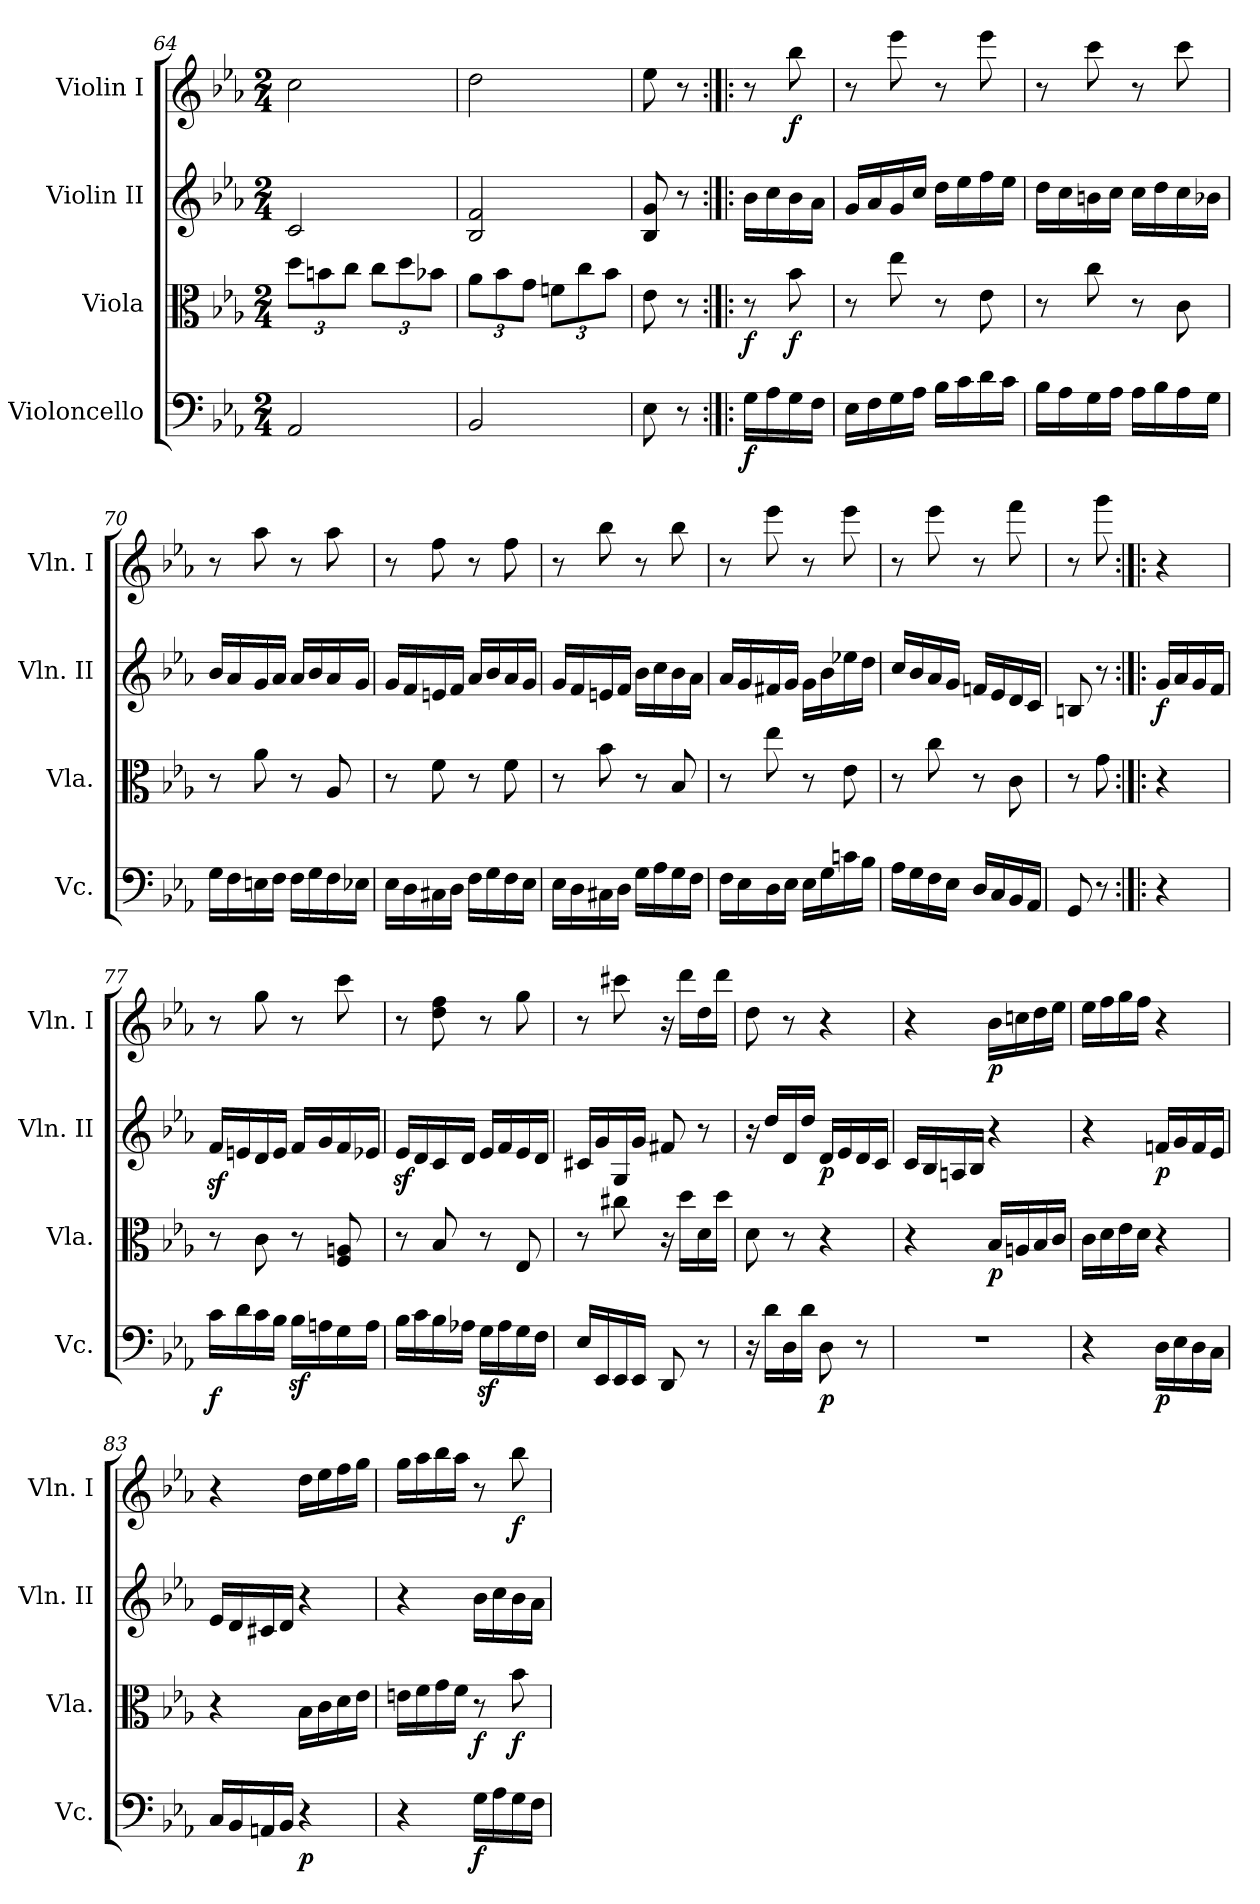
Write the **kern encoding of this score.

**kern	**dynam	**kern	**dynam	**kern	**dynam	**kern	**dynam
*part4	*part4	*part3	*part3	*part2	*part2	*part1	*part1
*staff4	*staff4	*staff3	*staff3	*staff2	*staff2	*staff1	*staff1
*I"Violoncello	*	*I"Viola	*	*I"Violin II	*	*I"Violin I	*
*I'Vc.	*	*I'Vla.	*	*I'Vln. II	*	*I'Vln. I	*
*clefF4	*	*clefC3	*	*clefG2	*	*clefG2	*
*k[b-e-a-]	*	*k[b-e-a-]	*	*k[b-e-a-]	*	*k[b-e-a-]	*
*M2/4	*	*M2/4	*	*M2/4	*	*M2/4	*
*	*	*Xbrackettup	*	*	*	*	*
=64	=64	=64	=64	=64	=64	=64	=64
2AA-/	.	12dd\L	.	2c/	.	2cc\	.
.	.	12bn\	.	.	.	.	.
.	.	12cc\J	.	.	.	.	.
.	.	12cc\L	.	.	.	.	.
.	.	12dd\	.	.	.	.	.
.	.	12b-X\J	.	.	.	.	.
=65	=65	=65	=65	=65	=65	=65	=65
2BB-/	.	12a-\L	.	2B-/ 2f/	.	2dd\	.
.	.	12b-\	.	.	.	.	.
.	.	12g\J	.	.	.	.	.
.	.	12fn\L	.	.	.	.	.
.	.	12cc\	.	.	.	.	.
.	.	12b-\J	.	.	.	.	.
=66	=66	=66	=66	=66	=66	=66	=66
8E-\	.	8e-\	.	8B-/ 8g/	.	8ee-\	.
8r	.	8r	.	8r	.	8r	.
=67:|!|:	=67:|!|:	=67:|!|:	=67:|!|:	=67:|!|:	=67:|!|:	=67:|!|:	=67:|!|:
!	!LO:DY:b	!	!LO:DY:b	!	!	!	!
16G\LL	f	8r	f	16b-\LL	.	8r	.
16A-\	.	.	.	16cc\	.	.	.
!	!	!	!LO:DY:b	!	!	!	!LO:DY:b
16G\	.	8b-\	f	16b-\	.	8bb-\	f
16F\JJ	.	.	.	16a-\JJ	.	.	.
=68	=68	=68	=68	=68	=68	=68	=68
16E-\LL	.	8r	.	16g/LL	.	8r	.
16F\	.	.	.	16a-/	.	.	.
16G\	.	8ee-\	.	16g/	.	8eee-\	.
16A-\JJ	.	.	.	16cc/JJ	.	.	.
16B-\LL	.	8r	.	16dd\LL	.	8r	.
16c\	.	.	.	16ee-\	.	.	.
16d\	.	8e-\	.	16ff\	.	8eee-\	.
16c\JJ	.	.	.	16ee-\JJ	.	.	.
!!LO:PB:g=z
=69	=69	=69	=69	=69	=69	=69	=69
16B-\LL	.	8r	.	16dd\LL	.	8r	.
16A-\	.	.	.	16cc\	.	.	.
16G\	.	8cc\	.	16bn\	.	8ccc\	.
16A-\JJ	.	.	.	16cc\JJ	.	.	.
16A-\LL	.	8r	.	16cc\LL	.	8r	.
16B-\	.	.	.	16dd\	.	.	.
16A-\	.	8c\	.	16cc\	.	8ccc\	.
16G\JJ	.	.	.	16b-X\JJ	.	.	.
=70	=70	=70	=70	=70	=70	=70	=70
16G\LL	.	8r	.	16b-/LL	.	8r	.
16F\	.	.	.	16a-/	.	.	.
16En\	.	8a-\	.	16g/	.	8aa-\	.
16F\JJ	.	.	.	16a-/JJ	.	.	.
16F\LL	.	8r	.	16a-/LL	.	8r	.
16G\	.	.	.	16b-/	.	.	.
16F\	.	8A-/	.	16a-/	.	8aa-\	.
16E-X\JJ	.	.	.	16g/JJ	.	.	.
=71	=71	=71	=71	=71	=71	=71	=71
16E-\LL	.	8r	.	16g/LL	.	8r	.
16D\	.	.	.	16f/	.	.	.
16C#X\	.	8f\	.	16en/	.	8ff\	.
16D\JJ	.	.	.	16f/JJ	.	.	.
16F\LL	.	8r	.	16a-/LL	.	8r	.
16G\	.	.	.	16b-/	.	.	.
16F\	.	8f\	.	16a-/	.	8ff\	.
16E-\JJ	.	.	.	16g/JJ	.	.	.
=72	=72	=72	=72	=72	=72	=72	=72
16E-\LL	.	8r	.	16g/LL	.	8r	.
16D\	.	.	.	16f/	.	.	.
16C#X\	.	8b-\	.	16en/	.	8bb-\	.
16D\JJ	.	.	.	16f/JJ	.	.	.
16G\LL	.	8r	.	16b-\LL	.	8r	.
16A-\	.	.	.	16cc\	.	.	.
16G\	.	8B-/	.	16b-\	.	8bb-\	.
16F\JJ	.	.	.	16a-\JJ	.	.	.
=73	=73	=73	=73	=73	=73	=73	=73
16F\LL	.	8r	.	16a-/LL	.	8r	.
16E-\	.	.	.	16g/	.	.	.
16D\	.	8ee-\	.	16f#X/	.	8eee-\	.
16E-\JJ	.	.	.	16g/JJ	.	.	.
16E-\LL	.	8r	.	16g\LL	.	8r	.
16G\	.	.	.	16b-\	.	.	.
16cn\	.	8e-\	.	16ee-X\	.	8eee-\	.
16B-\JJ	.	.	.	16dd\JJ	.	.	.
!!LO:LB:g=z
=74	=74	=74	=74	=74	=74	=74	=74
16A-\LL	.	8r	.	16cc/LL	.	8r	.
16G\	.	.	.	16b-/	.	.	.
16F\	.	8cc\	.	16a-/	.	8eee-\	.
16E-\JJ	.	.	.	16g/JJ	.	.	.
16D/LL	.	8r	.	16fn/LL	.	8r	.
16C/	.	.	.	16e-/	.	.	.
16BB-/	.	8c\	.	16d/	.	8fff\	.
16AA-/JJ	.	.	.	16c/JJ	.	.	.
=75	=75	=75	=75	=75	=75	=75	=75
8GG/	.	8r	.	8Bn/	.	8r	.
8r	.	8g\	.	8r	.	8ggg\	.
=76:|!|:	=76:|!|:	=76:|!|:	=76:|!|:	=76:|!|:	=76:|!|:	=76:|!|:	=76:|!|:
!	!	!	!	!	!LO:DY:b	!	!
4r	.	4r	.	16g/LL	f	4r	.
.	.	.	.	16a-/	.	.	.
.	.	.	.	16g/	.	.	.
.	.	.	.	16f/JJ	.	.	.
=77	=77	=77	=77	=77	=77	=77	=77
!	!LO:DY:b	!	!	!	!	!	!
16c\LL	f	8r	.	16fz</LL	.	8r	.
16d\	.	.	.	16en/	.	.	.
16c\	.	8c\	.	16d/	.	8gg\	.
16B-\JJ	.	.	.	16e/JJ	.	.	.
16B-z<\LL	.	8r	.	16f/LL	.	8r	.
16An\	.	.	.	16g/	.	.	.
16G\	.	8F/ 8An/	.	16f/	.	8ccc\	.
16A\JJ	.	.	.	16e-X/JJ	.	.	.
=78	=78	=78	=78	=78	=78	=78	=78
16B-\LL	.	8r	.	16e-z</LL	.	8r	.
16c\	.	.	.	16d/	.	.	.
16B-\	.	8B-/	.	16c/	.	8dd\ 8ff\	.
16A-X\JJ	.	.	.	16d/JJ	.	.	.
16Gz<\LL	.	8r	.	16e-/LL	.	8r	.
16A-\	.	.	.	16f/	.	.	.
16G\	.	8E-/	.	16e-/	.	8gg\	.
16F\JJ	.	.	.	16d/JJ	.	.	.
=79	=79	=79	=79	=79	=79	=79	=79
16E-/LL	.	8r	.	16c#X/LL	.	8r	.
16EE-/	.	.	.	16g/	.	.	.
16EE-/	.	8cc#X\	.	16G/	.	8ccc#X\	.
16EE-/JJ	.	.	.	16g/JJ	.	.	.
8DD/	.	16r	.	8f#X/	.	16r	.
.	.	16dd\LL	.	.	.	16ddd\LL	.
8r	.	16d\	.	8r	.	16dd\	.
.	.	16dd\JJ	.	.	.	16ddd\JJ	.
=80	=80	=80	=80	=80	=80	=80	=80
16r	.	8d\	.	16r	.	8dd\	.
16d\LL	.	.	.	16dd/LL	.	.	.
16D\	.	8r	.	16d/	.	8r	.
16d\JJ	.	.	.	16dd/JJ	.	.	.
!	!LO:DY:b	!	!	!	!LO:DY:b	!	!
8D\	p	4r	.	16d/LL	p	4r	.
.	.	.	.	16e-/	.	.	.
8r	.	.	.	16d/	.	.	.
.	.	.	.	16c/JJ	.	.	.
!!LO:LB:g=z
=81	=81	=81	=81	=81	=81	=81	=81
2r	.	4r	.	16c/LL	.	4r	.
.	.	.	.	16B-/	.	.	.
.	.	.	.	16An/	.	.	.
.	.	.	.	16B-/JJ	.	.	.
!	!	!	!LO:DY:b	!	!	!	!LO:DY:b
.	.	16B-/LL	p	4r	.	16b-\LL	p
.	.	16An/	.	.	.	16ccn\	.
.	.	16B-/	.	.	.	16dd\	.
.	.	16c/JJ	.	.	.	16ee-\JJ	.
=82	=82	=82	=82	=82	=82	=82	=82
4r	.	16c\LL	.	4r	.	16ee-\LL	.
.	.	16d\	.	.	.	16ff\	.
.	.	16e-\	.	.	.	16gg\	.
.	.	16d\JJ	.	.	.	16ff\JJ	.
!	!LO:DY:b	!	!	!	!LO:DY:b	!	!
16D\LL	p	4r	.	16fn/LL	p	4r	.
16E-\	.	.	.	16g/	.	.	.
16D\	.	.	.	16f/	.	.	.
16C\JJ	.	.	.	16e-/JJ	.	.	.
=83	=83	=83	=83	=83	=83	=83	=83
16C/LL	.	4r	.	16e-/LL	.	4r	.
16BB-/	.	.	.	16d/	.	.	.
16AAn/	.	.	.	16c#X/	.	.	.
16BB-/JJ	.	.	.	16d/JJ	.	.	.
!	!LO:DY:b	!	!	!	!	!	!
4r	p	16B-\LL	.	4r	.	16dd\LL	.
.	.	16c\	.	.	.	16ee-\	.
.	.	16d\	.	.	.	16ff\	.
.	.	16e-\JJ	.	.	.	16gg\JJ	.
=84	=84	=84	=84	=84	=84	=84	=84
4r	.	16en\LL	.	4r	.	16gg\LL	.
.	.	16f\	.	.	.	16aa-\	.
.	.	16g\	.	.	.	16bb-\	.
.	.	16f\JJ	.	.	.	16aa-\JJ	.
!	!LO:DY:b	!	!LO:DY:b	!	!	!	!
16G\LL	f	8r	f	16b-\LL	.	8r	.
16A-\	.	.	.	16cc\	.	.	.
!	!	!	!LO:DY:b	!	!	!	!LO:DY:b
16G\	.	8b-\	f	16b-\	.	8bb-\	f
16F\JJ	.	.	.	16a-\JJ	.	.	.
=	=	=	=	=	=	=	=
*-	*-	*-	*-	*-	*-	*-	*-
